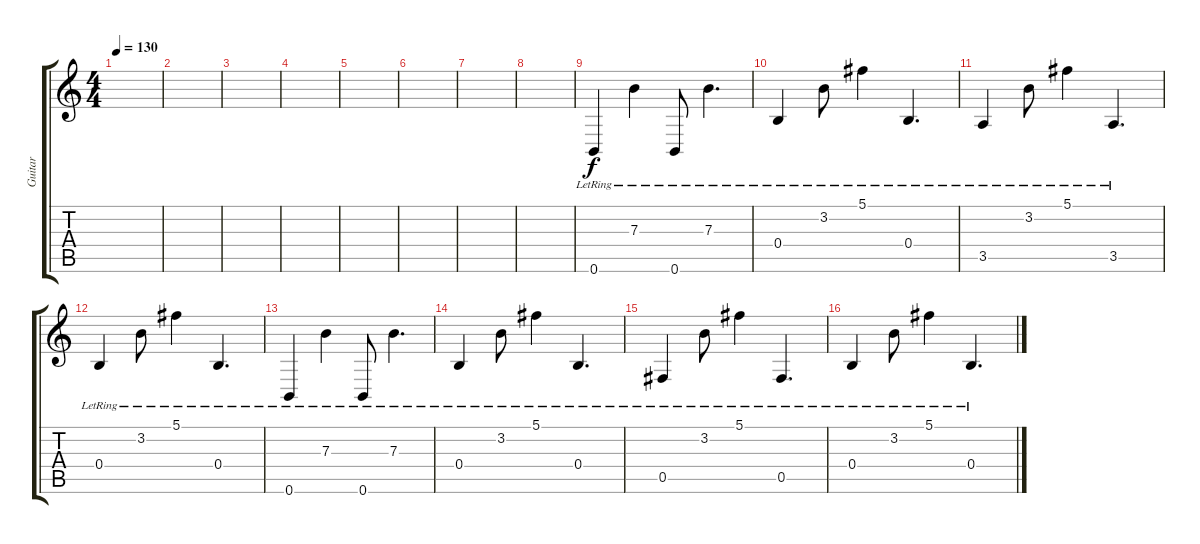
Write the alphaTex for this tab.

\track ("Guitar" "Guitar") {instrument distortionguitar}
\staff {score tabs}
\tuning (Db4 Ab3 E3 B2 Gb2 B1) {hide}
\ts (4 4)
\tempo 130
\clef g2
\ks c
|
|
|
|
|
|
|
|
0.6{lr}.4 7.3{lr}.4 0.6{lr}.8 7.3{lr}.4{d} |
0.4{lr}.4 3.2{lr}.8 5.1{lr}.4 0.4{lr}.4{d} |
3.5{lr}.4 3.2{lr}.8 5.1{lr}.4 3.5{lr}.4{d} |
0.4{lr}.4 3.2{lr}.8 5.1{lr}.4 0.4{lr}.4{d} |
0.6{lr}.4 7.3{lr}.4 0.6{lr}.8 7.3{lr}.4{d} |
0.4{lr}.4 3.2{lr}.8 5.1{lr}.4 0.4{lr}.4{d} |
0.5{lr}.4 3.2{lr}.8 5.1{lr}.4 0.5{lr}.4{d} |
0.4{lr}.4 3.2{lr}.8 5.1{lr}.4 0.4{lr}.4{d}
